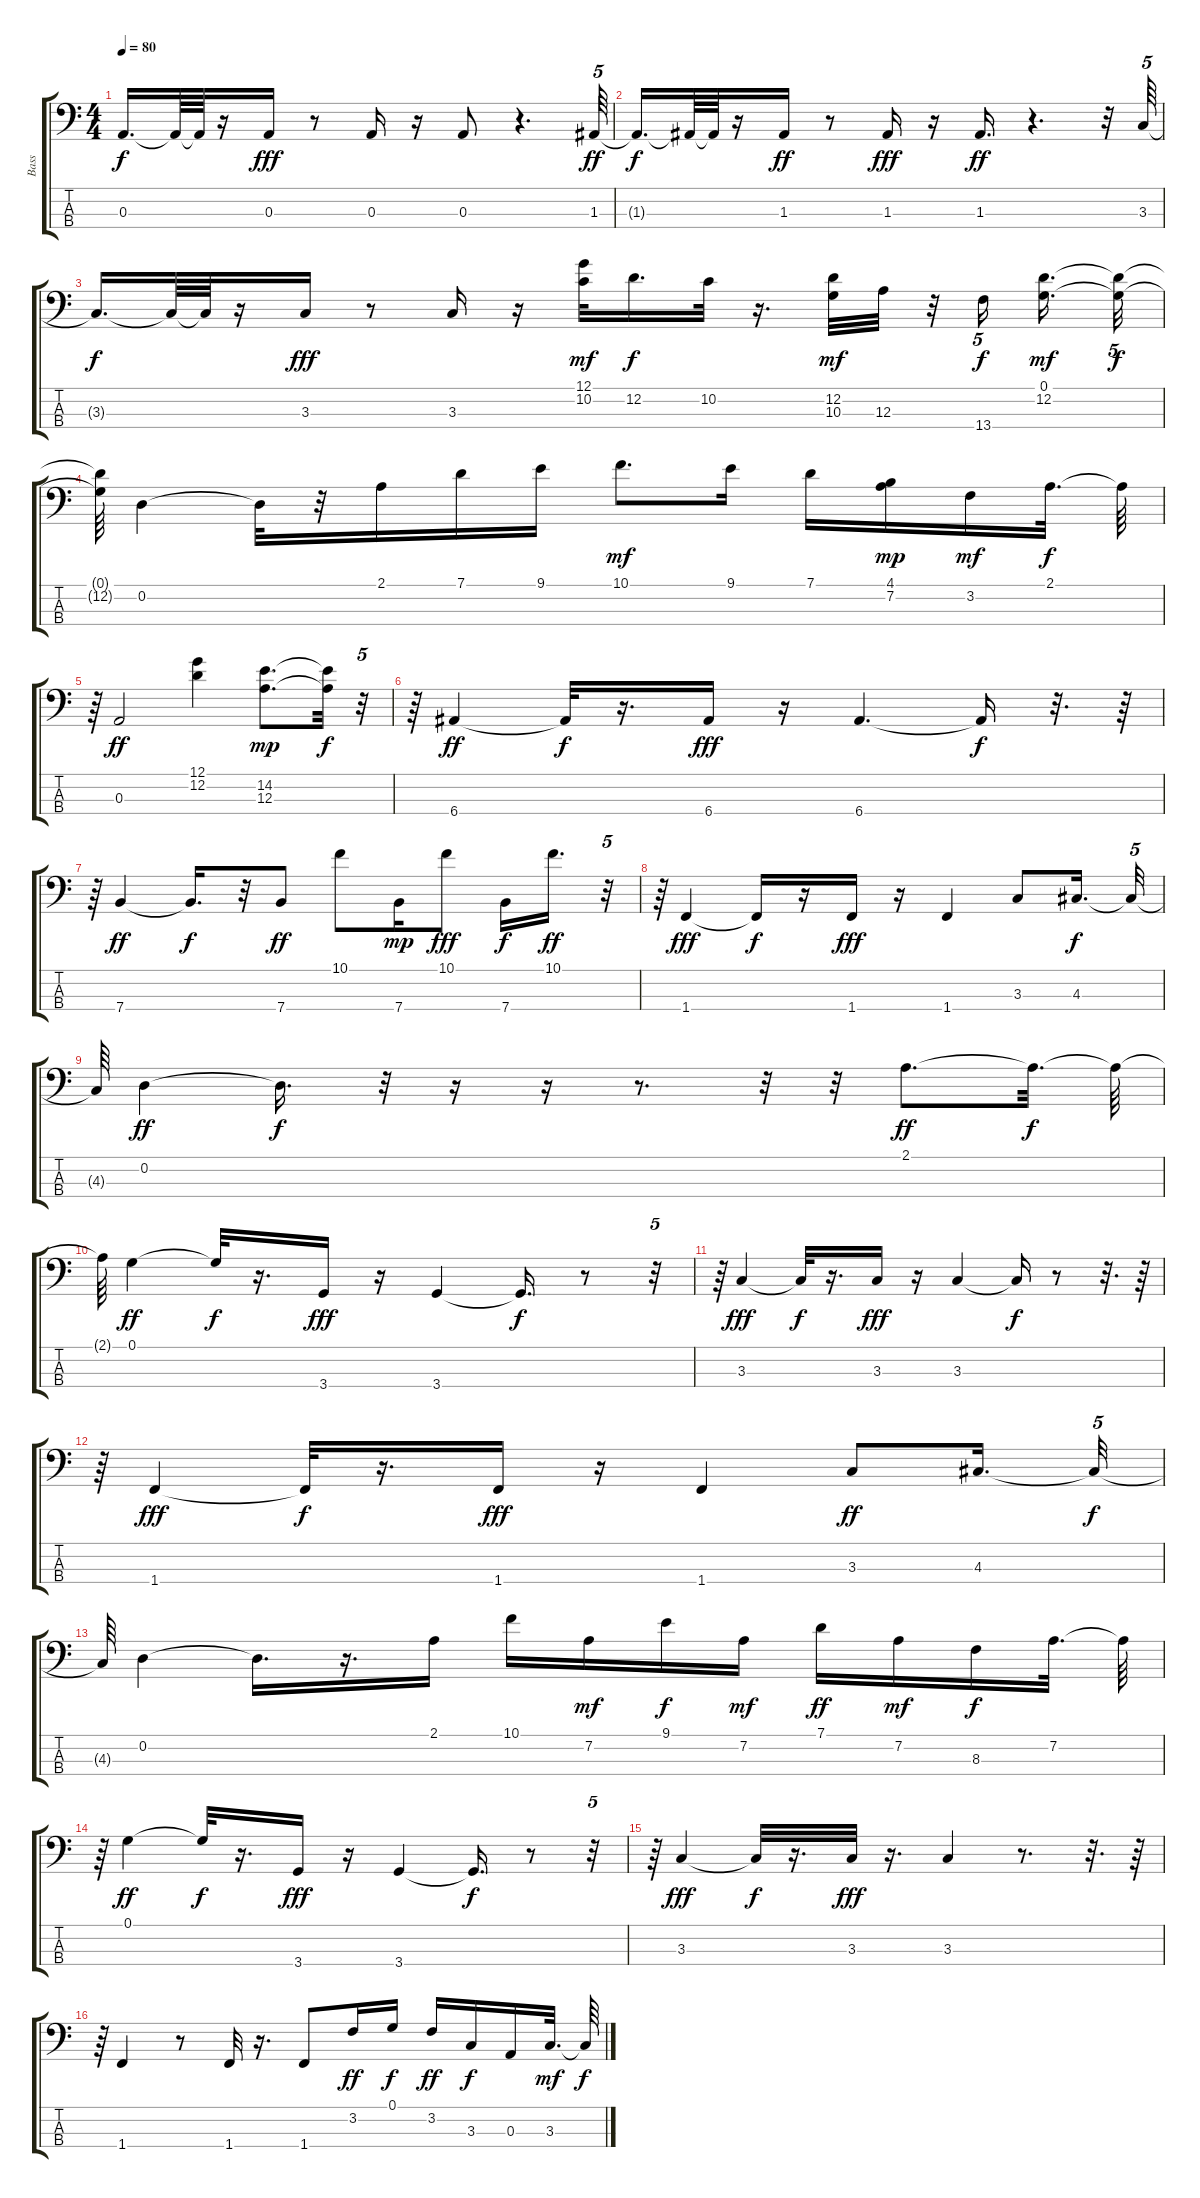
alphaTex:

\track ("Bass" "Bass") {instrument synthbass2}
\staff {score tabs}
\tuning (G2 D2 A1 E1) {hide}
\ts (4 4)
\tempo 80
\clef f4
\ks c
0.3{t}.16{d dy f} 0.3{t}.64 0.3{t}.64 r.16 0.3.16{dy fff} r.8 0.3.16 r.16 0.3.8 r.4{d} 1.3.64{tu (5 4) dy ff} |
1.3{t}.16{d dy f} 1.3{t}.64 1.3{t}.64 r.16 1.3.16{dy ff} r.8 1.3.16{dy fff} r.16 1.3.16{d dy ff} r.4{d} r.32 3.3.64{tu (5 4)} |
3.3{t}.16{d dy f} 3.3{t}.64 3.3{t}.64 r.16 3.3.16{dy fff} r.8 3.3.16 r.16 (12.1 10.2).32{dy mf} 12.2.16{d dy f} 10.2.32 r.16{d} (12.2 10.3).32{dy mf} 12.3.32 r.32 13.4.16{tu (5 4) dy f beam splitsecondary} (0.1 12.2).16{d dy mf} (0.1{t} 12.2{t}).32{tu (5 4) dy f} |
(0.1{t} 12.2{t}).64 0.2.4 0.2{t}.32 r.32 2.1.16 7.1.16 9.1.16 10.1.8{d dy mf} 9.1.16 7.1.16 (4.1 7.2).16{dy mp} 3.2.16{dy mf} 2.1.32{d dy f} 2.1{t}.64 |
r.64 0.3.2{dy ff} (12.1 12.2).4 (14.2 12.3).8{d dy mp} (14.2{t} 12.3{t}).32{dy f} r.32{tu (5 4)} |
r.64 6.4.4{dy ff} 6.4{t}.32{dy f} r.16{d} 6.4.16{dy fff} r.16 6.4.4{d} 6.4{t}.16{dy f} r.32{d} r.64 |
r.64 7.4.4{dy ff} 7.4{t}.16{d dy f} r.32 7.4.8{dy ff} 10.1.8 7.4.16{dy mp} 10.1.8{dy fff} 7.4.16{dy f} 10.1.16{d dy ff} r.32{tu (5 4)} |
r.64 1.4.4{dy fff} 1.4{t}.16{dy f} r.16 1.4.16{dy fff} r.16 1.4.4 3.3.8 4.3.16{d dy f} 4.3{t}.32{tu (5 4)} |
4.3{t}.64 0.2.4{dy ff} 0.2{t}.16{d dy f} r.32 r.16 r.16 r.8{d} r.32 r.32 2.1.8{d dy ff} 2.1{t}.32{d dy f} 2.1{t}.64 |
2.1{t}.64 0.1.4{dy ff} 0.1{t}.32{dy f} r.16{d} 3.4.16{dy fff} r.16 3.4.4 3.4{t}.16{d dy f} r.8 r.32{tu (5 4)} |
r.64 3.3.4{dy fff} 3.3{t}.32{dy f} r.16{d} 3.3.16{dy fff} r.16 3.3.4 3.3{t}.16{dy f} r.8 r.32{d} r.64 |
r.64 1.4.4{dy fff} 1.4{t}.32{dy f} r.16{d} 1.4.16{dy fff} r.16 1.4.4 3.3.8{dy ff} 4.3.16{d} 4.3{t}.32{tu (5 4) dy f} |
4.3{t}.64 0.2.4 0.2{t}.16{d} r.16{d} 2.1.16 10.1.16 7.2.16{dy mf} 9.1.16{dy f} 7.2.16{dy mf} 7.1.16{dy ff} 7.2.16{dy mf} 8.3.16{dy f} 7.2.32{d} 7.2{t}.64 |
r.64 0.1.4{dy ff} 0.1{t}.32{dy f} r.16{d} 3.4.16{dy fff} r.16 3.4.4 3.4{t}.16{d dy f} r.8 r.32{tu (5 4)} |
r.64 3.3.4{dy fff} 3.3{t}.32{dy f} r.16{d} 3.3.32{dy fff} r.16{d} 3.3.4 r.8{d} r.32{d} r.64 |
r.64 1.4.4 r.8 1.4.32 r.16{d} 1.4.8 3.2.16{dy ff} 0.1.16{dy f} 3.2.16{dy ff} 3.3.16{dy f} 0.3.16 3.3.32{d dy mf} 3.3{t}.64{dy f}
